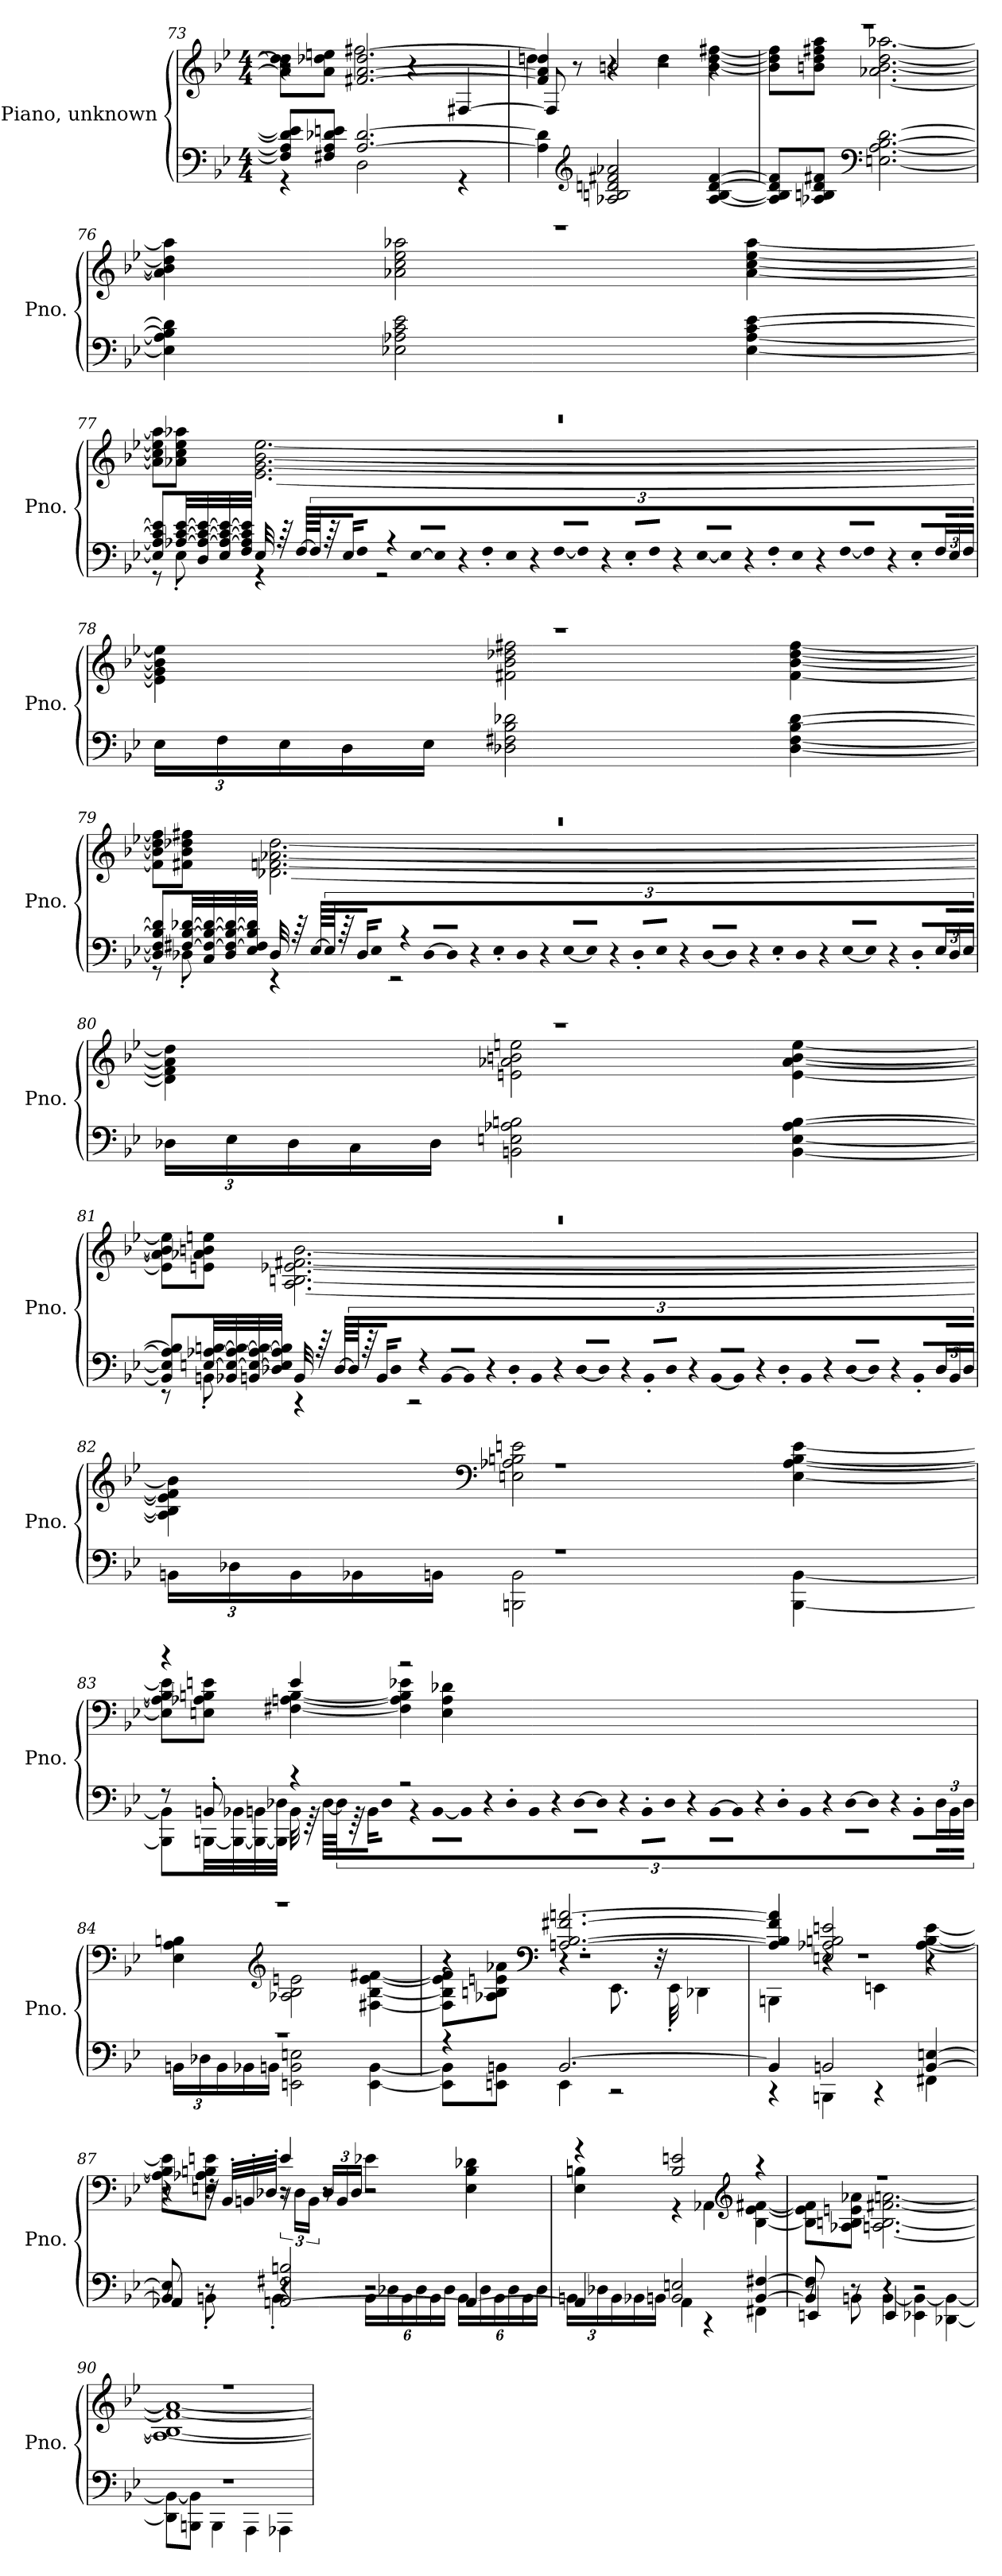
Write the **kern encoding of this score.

**kern	**kern
*part1	*part1
*staff2	*staff1
*I"Piano, unknown	*
*I'Pno.	*
*clefF4	*clefG2
*k[b-e-]	*k[b-e-]
*M4/4	*M4/4
=73	=73
*^	*^
*	*	*	*^
8F#/] 8A/] 8d-/] 8e/]L	4r	4r	8a\] 8dd-\] 8dd\]L	2r
8F#X/ 8A/ 8d-X/ 8en/J	.	.	8a\ 8dd-X\ 8een\J	.
[2.A/ [2.d-/	2D\	[2.f#X/ [2.a/ [2.dd-/	2.ff#X\	.
.	.	.	.	4r
.	4r	.	.	[4F#X/
*v	*v	*	*	*
!!LO:LB:g=z	!!	!!
=74	=74	=74	=74
4A\] 4d-\]	4f#/] 4a/] 4dd-/]	4ddn\	8F#/]
.	.	.	8r
*clefG2	*	*	*
2A-X/ 2Bn/ 2dn/ 2f#X/ 2a-X/	2bn/	4r	4r
.	.	4dd\	2r
[4A-/ [4B/ [4d/ [4f#/	4r	[4b\ [4dd\ [4ff#X\	.
*	*	*v	*v
=75	=75	=75
8A-/] 8B/] 8d/] 8f#/]L	1r	8b\] 8dd\] 8ff#\]L
8A-X/ 8Bn/ 8d/ 8f#X/J	.	8bn\ 8dd\ 8ff#X\ 8aa\J
*clefF4	*	*
[2.En\ [2.A-\ [2.B\ [2.d\	.	[2.a-X\ [2.b\ [2.dd\ [2.aa-X\
=76	=76	=76
4E\] 4A-\] 4B\] 4d\]	1r	4a-\] 4b\] 4dd\] 4aa-\]
2E-X\ 2A-X\ 2c\ 2e-\	.	2a-X\ 2cc\ 2ee-\ 2aa-X\
[4E-\ [4A-\ [4c\ [4e-\	.	[4a-\ [4cc\ [4ee-\ [4aa-\
!!LO:LB:g=z	!!
=77	=77	=77
*^	*	*
8E-/] 8A-/] 8c/] 8e-/]L	8r	1r	8a-\] 8cc\] 8ee-\] 8aa-\]L
[32A-X/ [32c/ [32e-/LL	8E-'\	.	8a-X\ 8cc\ 8ee-\ 8aa-X\J
32D/ 32A-/_ 32c/_ 32e-/_	.	.	.
32E-/ 32A-/_ 32c/_ 32e-/_	.	.	.
32F/ 32A-/] 32c/] 32e-/]JJJ	.	.	.
32E-/	4r	.	[2.e-\ [2.g\ [2.b-\ [2.ee-\
64r	.	.	.
[64F/LLLL	.	.	.
96F/JJJJ]	.	.	.
96r	.	.	.
24E-/LL	.	.	.
32F/JJk	.	.	.
64r	.	.	.
[64E-/LLLL	.	.	.
64E-/JJJJ]	.	.	.
64r	.	.	.
32F'/	.	.	.
32E-/	2r	.	.
64r	.	.	.
[64F/LLLL	.	.	.
64F/JJJJ]	.	.	.
64r	.	.	.
32E-'/LLL	.	.	.
32F/JJJ	.	.	.
64r	.	.	.
[64E-/LLLL	.	.	.
64E-/JJJJ]	.	.	.
64r	.	.	.
32F'/	.	.	.
32E-/	.	.	.
64r	.	.	.
[64F/LLLL	.	.	.
64F/JJJJ]	.	.	.
64r	.	.	.
32E-'/KLL	.	.	.
*Xbrackettup	*	*	*
24F/	.	.	.
24E-/	.	.	.
24F/JJ	.	.	.
*v	*v	*	*
!!LO:PB:g=z	!!
=78	=78	=78
24E-\LL	1r	4e-\] 4g\] 4b-\] 4ee-\]
24F\	.	.
24E-\	.	.
16D\	.	.
16E-\JJ	.	.
2D-X\ 2F#X\ 2B-\ 2d-X\	.	2f#X\ 2b-\ 2dd-X\ 2ff#X\
[4D-\ [4F#\ [4B-\ [4d-\	.	[4f#\ [4b-\ [4dd-\ [4ff#\
!!LO:LB:g=z	!!
=79	=79	=79
*^	*	*
8D-/] 8F#/] 8B-/] 8d-/]L	8r	1r	8f#\] 8b-\] 8dd-\] 8ff#\]L
[32F#X/ [32B-/ [32d-X/LL	8D-X'\	.	8f#X\ 8b-\ 8dd-X\ 8ff#X\J
32C/ 32F#/_ 32B-/_ 32d-/_	.	.	.
32D-/ 32F#/_ 32B-/_ 32d-/_	.	.	.
32E-/ 32F#/] 32B-/] 32d-/]JJJ	.	.	.
32D-/	4r	.	[2.d-X\ [2.fn\ [2.a-X\ [2.dd-\
64r	.	.	.
[64E-/LLLL	.	.	.
*brackettup	*	*	*
96E-/JJJJ]	.	.	.
96r	.	.	.
24D-/LL	.	.	.
32E-/JJk	.	.	.
64r	.	.	.
[64D-/LLLL	.	.	.
64D-/JJJJ]	.	.	.
64r	.	.	.
32E-'/	.	.	.
32D-/	2r	.	.
64r	.	.	.
[64E-/LLLL	.	.	.
64E-/JJJJ]	.	.	.
64r	.	.	.
32D-'/LLL	.	.	.
32E-/JJJ	.	.	.
64r	.	.	.
[64D-/LLLL	.	.	.
64D-/JJJJ]	.	.	.
64r	.	.	.
32E-'/	.	.	.
32D-/	.	.	.
64r	.	.	.
[64E-/LLLL	.	.	.
64E-/JJJJ]	.	.	.
64r	.	.	.
32D-'/KLL	.	.	.
*Xbrackettup	*	*	*
24E-/	.	.	.
24D-/	.	.	.
24E-/JJ	.	.	.
*v	*v	*	*
!!LO:LB:g=z	!!
=80	=80	=80
24D-X\LL	1r	4d-\] 4f\] 4a-\] 4dd-\]
24E-\	.	.
24D-\	.	.
16C\	.	.
16D-\JJ	.	.
2BBn\ 2En\ 2A-X\ 2Bn\	.	2en\ 2a-X\ 2bn\ 2een\
[4BB\ [4E\ [4A-\ [4B\	.	[4e\ [4a-\ [4b\ [4ee\
!!LO:LB:g=z	!!
=81	=81	=81
*^	*	*
8BB/] 8E/] 8A-/] 8B/]L	8r	1r	8e\] 8a-\] 8b\] 8ee\]L
[32En/ [32A-X/ [32Bn/LL	8BBn'\	.	8en\ 8a-X\ 8bn\ 8een\J
32BB-X/ 32E/_ 32A-/_ 32B/_	.	.	.
32BBn/ 32E/_ 32A-/_ 32B/_	.	.	.
32D-X/ 32E/] 32A-/] 32B/]JJJ	.	.	.
32BB/	4r	.	[2.A\ [2.Bn\ [2.e-X\ [2.f#X\ [2.b\
64r	.	.	.
[64D-/LLLL	.	.	.
*brackettup	*	*	*
96D-/JJJJ]	.	.	.
96r	.	.	.
24BB/LL	.	.	.
32D-/JJk	.	.	.
64r	.	.	.
[64BB/LLLL	.	.	.
64BB/JJJJ]	.	.	.
64r	.	.	.
32D-'/	.	.	.
32BB/	2r	.	.
64r	.	.	.
[64D-/LLLL	.	.	.
64D-/JJJJ]	.	.	.
64r	.	.	.
32BB'/LLL	.	.	.
32D-/JJJ	.	.	.
64r	.	.	.
[64BB/LLLL	.	.	.
64BB/JJJJ]	.	.	.
64r	.	.	.
32D-'/	.	.	.
32BB/	.	.	.
64r	.	.	.
[64D-/LLLL	.	.	.
64D-/JJJJ]	.	.	.
64r	.	.	.
32BB'/KLL	.	.	.
*Xbrackettup	*	*	*
24D-/	.	.	.
24BB/	.	.	.
24D-/JJ	.	.	.
!!LO:LB:g=z	!!
=82	=82	=82	=82
1r	24BBn\LL	1r	4A\] 4B\] 4e-\] 4f#\] 4b\]
.	24D-X\	.	.
.	24BB\	.	.
.	16BB-X\	.	.
.	16BBn\JJ	.	.
*	*	*clefF4	*
.	2BBBn\ 2BB\	.	2En\ 2A-X\ 2Bn\ 2en\
.	[4BBB\ [4BB\	.	[4E\ [4A-\ [4B\ [4e\
!!LO:LB:g=z	!!
=83	=83	=83	=83
8r	8BBB\] 8BB\]L	4r	8E\] 8A-\] 8B\] 8e\]L
8BBn'/	[32BBBn\LL	.	8En\ 8A-X\ 8Bn\ 8en\J
.	32BBB\_ 32BB-X\	.	.
.	32BBB\_ 32BBn\	.	.
.	32BBB\] 32D-X\JJJ	.	.
4r	32BB\	4e/	[4F#X\ [4An\ [4B\
.	64r	.	.
.	[64D-\LLLL	.	.
*	*brackettup	*	*
.	96D-\JJJJ]	.	.
.	96r	.	.
.	24BB\LL	.	.
.	32D-\JJk	.	.
.	64r	.	.
.	[64BB\LLLL	.	.
.	64BB\JJJJ]	.	.
.	64r	.	.
.	32D-'\	.	.
2r	32BB\	2r	4F#\] 4A\] 4B\] 4e-X\
.	64r	.	.
.	[64D-\LLLL	.	.
.	64D-\JJJJ]	.	.
.	64r	.	.
.	32BB'\LLL	.	.
.	32D-\JJJ	.	.
.	64r	.	.
.	[64BB\LLLL	.	.
.	64BB\JJJJ]	.	.
.	64r	.	.
.	32D-'\	.	.
.	32BB\	.	4E\ 4A\ 4d-X\
.	64r	.	.
.	[64D-\LLLL	.	.
.	64D-\JJJJ]	.	.
.	64r	.	.
.	32BB'\KLL	.	.
*	*Xbrackettup	*	*
.	24D-\	.	.
.	24BB\	.	.
.	24D-\JJ	.	.
!!LO:PB:g=z	!!
=84	=84	=84	=84
1r	24BBn\LL	1r	4E-\ 4A\ 4Bn\
.	24D-X\	.	.
.	24BB\	.	.
.	16BB-X\	.	.
.	16BBn\JJ	.	.
*	*	*clefG2	*
.	2EEn\ 2BB\ 2En\	.	2A-X\ 2B\ 2en\
.	[4EE\ [4BB\	.	[4F#X\ [4B\ [4e\ [4f#X\
=85	=85	=85	=85
*	*	*	*^
4r	8EE\] 8BB\]L	1r	8F#\] 8B\] 8e\] 8f#\]L	4r
.	8EEn\ 8BBn\J	.	8A-X\ 8Bn\ 8en\ 8a-X\J	.
*	*	*clefF4	*	*
[2.BB/	4EE\	.	4r	[2.An/ [2.B/ [2.f#X/ [2.an/
.	2r	.	8.EE-\	.
.	.	.	32r	.
.	.	.	32EE-'\	.
.	.	.	4DD-X\	.
=86	=86	=86	=86	=86
4BB/]	4r	1r	4BBBn\	4A/] 4B/] 4f#/] 4a/]
2BBn/	4BBBn\	.	4r	2En/ 2A-X/ 2Bn/ 2en/
.	4r	.	4EEn\	.
[4BB/ [4En/	4FF#X\	.	[4A-\ [4B\ [4e\	4r
!!LO:LB:g=z	!!	!!
=87	=87	=87	=87	=87
*	*^	*	*	*
8BB/] 8E/]	8r	4AA-X/	4r	8A-\] 8B\] 8e\]L	8r
8r	8BBn'\	.	.	8En\ 8A-X\ 8Bn\ 8en\J	32r
.	.	.	.	.	32BB-'/LLL
.	.	.	.	.	32BBn'/
.	.	.	.	.	32D-X'/JJJ
[2AAn/ 2F#X/ 2Bn/	4BB'\	4r	4e/	24r	8r
.	.	.	.	24D-\LL	.
.	.	.	.	24BB\JJ	.
*	*	*	*	*	*Xbrackettup
.	.	.	.	8r	24D-/LL
.	.	.	.	.	24BB/
.	.	.	.	.	24D-/JJ
.	24BB\LL	2r	2r	4e-X\	2r
.	24D-X\	.	.	.	.
.	24BB\	.	.	.	.
.	24D-\	.	.	.	.
.	24BB\	.	.	.	.
.	24D-\JJ	.	.	.	.
4AA/_	24BB\LL	.	.	4E\ 4B\ 4d-X\	.
.	24D-\	.	.	.	.
.	24BB\	.	.	.	.
.	24D-\	.	.	.	.
.	24BB\	.	.	.	.
.	24D-\JJ	.	.	.	.
*	*v	*v	*	*	*
*	*	*	*v	*v
=88	=88	=88	=88
4AA/]	24BBn\LL	4r	4E-\ 4Bn\
.	24D-X\	.	.
.	24BB\	.	.
.	16BB-X\	.	.
.	16BBn\JJ	.	.
2BB/ 2En/	4AA\	2B/ 2en/	4r
.	4r	.	4AA-X\
*	*	*clefG2	*
[4BB/ [4F#X/	4FF#X\	4r	[4B\ [4e\ [4f#X\
!!LO:LB:g=z	!!
=89	=89	=89	=89
*	*^	*	*
8BB/] 8F#/]	8r	4EEn/	1r	8B\] 8e\] 8f#\]L
8r	8BBn\	.	.	8A-X\ 8Bn\ 8en\ 8a-X\J
4r	[4BB\	4EE/	.	[2.An\ [2.B\ [2.f#X\ [2.an\
2r	4EE-X\ 4BB\_	2r	.	.
.	[4DD-X\ 4BB\_	.	.	.
*	*v	*v	*	*
=90	=90	=90	=90
1r	8DD-\] 8BB\_L	1r	1A_ 1B_ 1f#_ 1a_
.	8BBBn\ 8BB\]J	.	.
.	4BBB\	.	.
.	4AAA\	.	.
.	4AAA-X\	.	.
*v	*v	*	*
*	*v	*v
=	=
*-	*-
